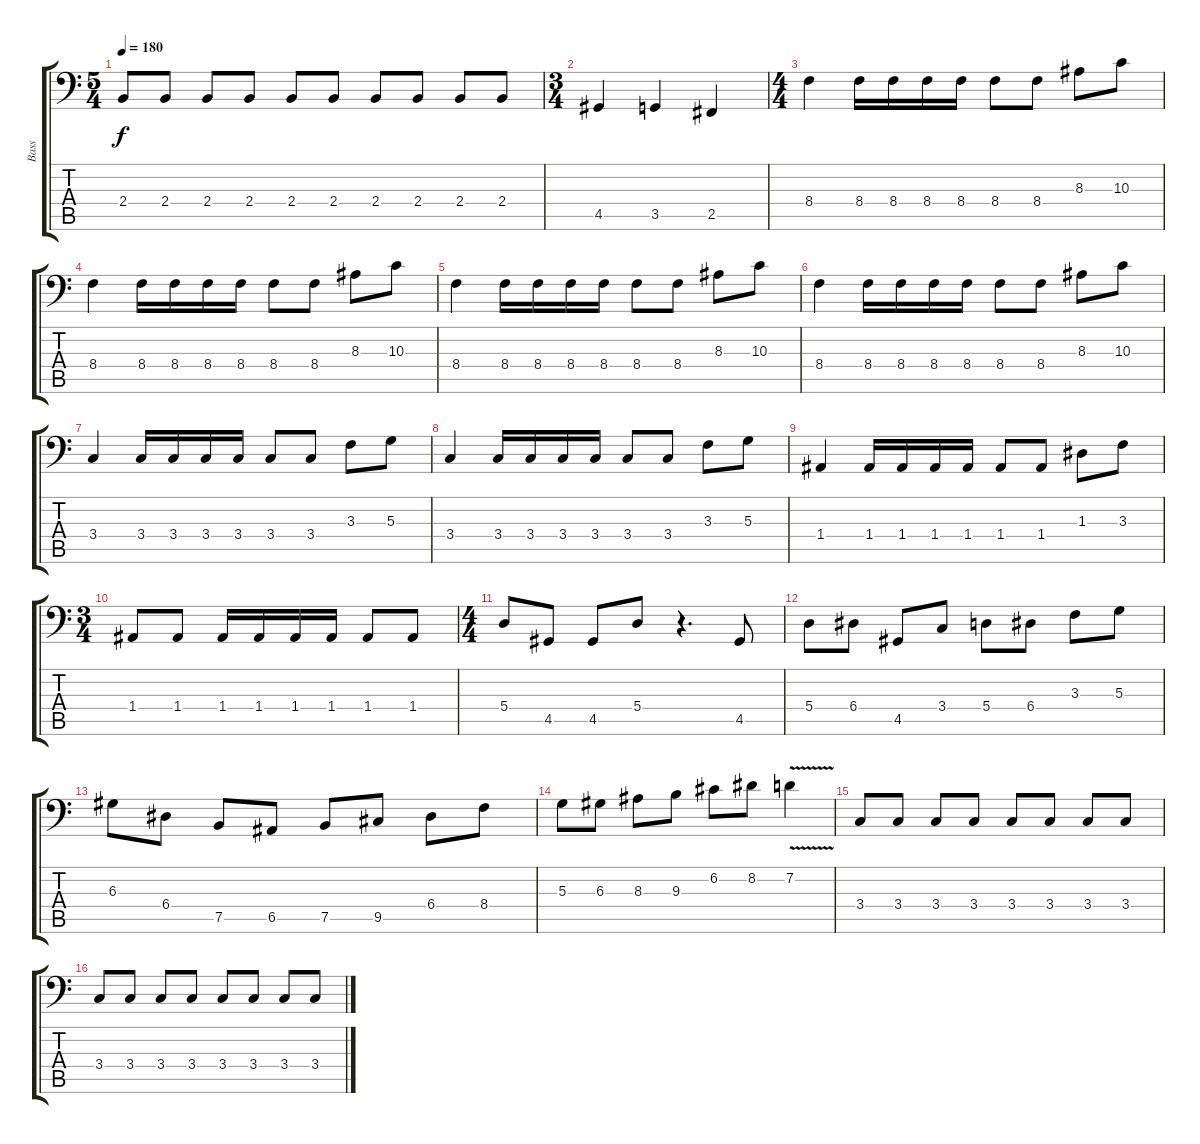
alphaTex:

\track ("Bass" "Bass") {instrument electricbassfinger}
\staff {score tabs}
\tuning (C3 G2 D2 A1 E1 B0) {hide}
\ts (5 4)
\tempo 180
\clef f4
\ks c
2.4.8{dy f} 2.4.8 2.4.8 2.4.8 2.4.8 2.4.8 2.4.8 2.4.8 2.4.8 2.4.8 |
\ts (3 4)
4.5.4 3.5.4 2.5.4 |
\ts (4 4)
8.4.4 8.4.16 8.4.16 8.4.16 8.4.16 8.4.8 8.4.8 8.3.8 10.3.8 |
8.4.4 8.4.16 8.4.16 8.4.16 8.4.16 8.4.8 8.4.8 8.3.8 10.3.8 |
8.4.4 8.4.16 8.4.16 8.4.16 8.4.16 8.4.8 8.4.8 8.3.8 10.3.8 |
8.4.4 8.4.16 8.4.16 8.4.16 8.4.16 8.4.8 8.4.8 8.3.8 10.3.8 |
3.4.4 3.4.16 3.4.16 3.4.16 3.4.16 3.4.8 3.4.8 3.3.8 5.3.8 |
3.4.4 3.4.16 3.4.16 3.4.16 3.4.16 3.4.8 3.4.8 3.3.8 5.3.8 |
1.4.4 1.4.16 1.4.16 1.4.16 1.4.16 1.4.8 1.4.8 1.3.8 3.3.8 |
\ts (3 4)
1.4.8 1.4.8 1.4.16 1.4.16 1.4.16 1.4.16 1.4.8 1.4.8 |
\ts (4 4)
5.4.8 4.5.8 4.5.8 5.4.8 r.4{d} 4.5.8 |
5.4.8 6.4.8 4.5.8 3.4.8 5.4.8 6.4.8 3.3.8 5.3.8 |
6.3.8 6.4.8 7.5.8 6.5.8 7.5.8 9.5.8 6.4.8 8.4.8 |
5.3.8 6.3.8 8.3.8 9.3.8 6.2.8 8.2.8 7.2{v}.4 |
3.4.8 3.4.8 3.4.8 3.4.8 3.4.8 3.4.8 3.4.8 3.4.8 |
3.4.8 3.4.8 3.4.8 3.4.8 3.4.8 3.4.8 3.4.8 3.4.8
